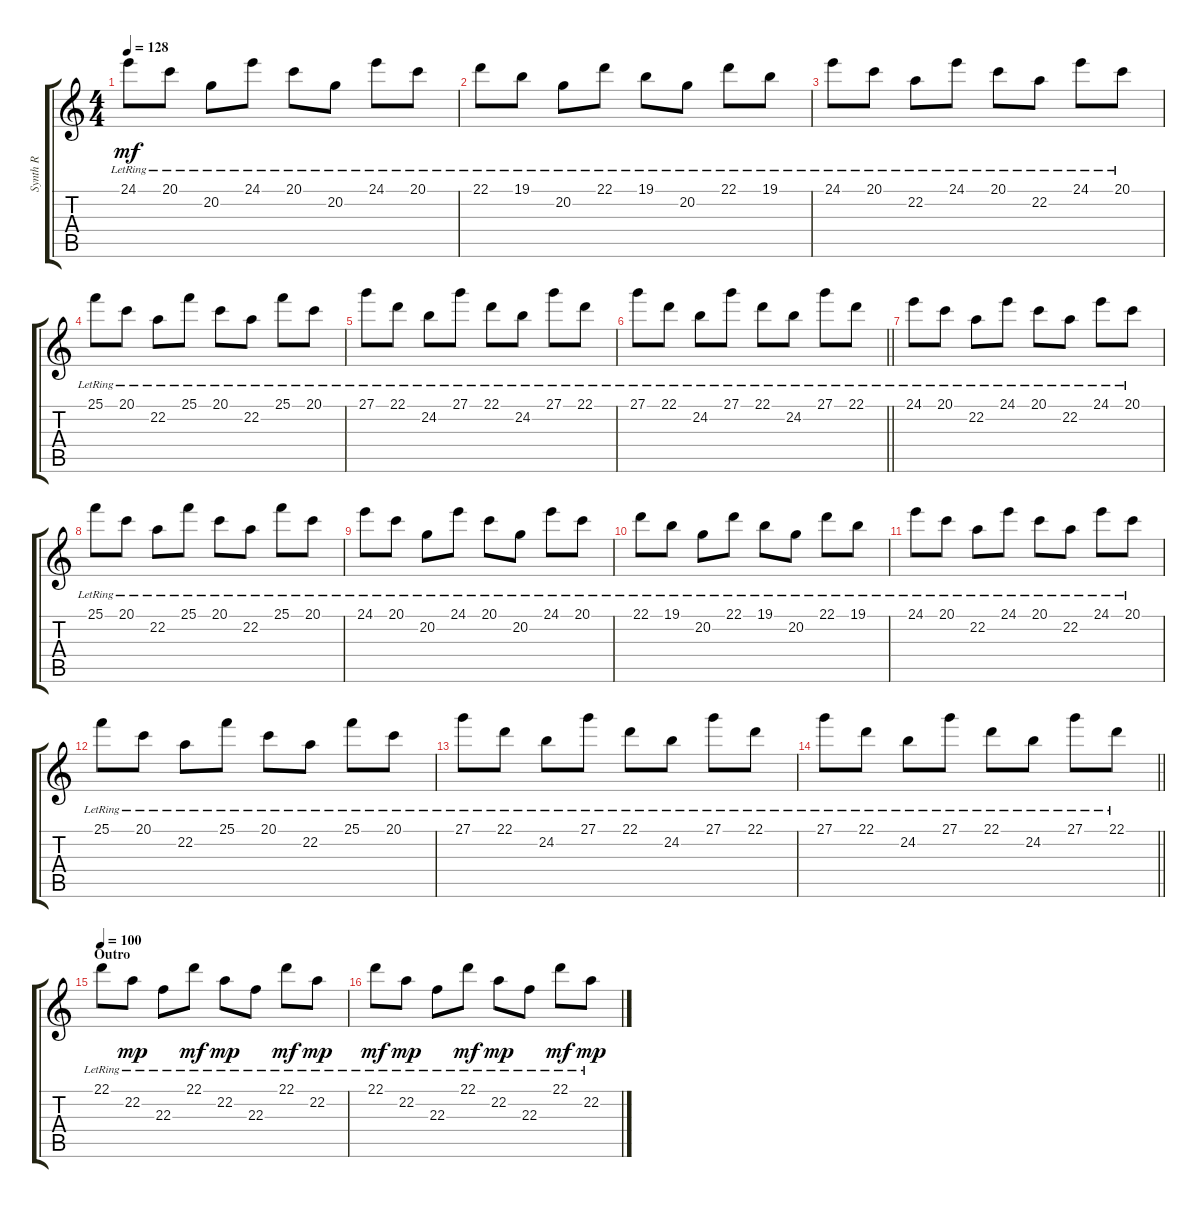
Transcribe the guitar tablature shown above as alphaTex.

\track ("Synth R" "Synth R") {instrument brightacousticpiano}
\staff {score tabs}
\tuning (E4 B3 G3 D3 A2 D2) {hide}
\ts (4 4)
\tempo 128
\clef g2
\ks c
24.1{lr}.8{dy mf} 20.1{lr}.8 20.2{lr}.8 24.1{lr}.8 20.1{lr}.8 20.2{lr}.8 24.1{lr}.8 20.1{lr}.8 |
22.1{lr}.8 19.1{lr}.8 20.2{lr}.8 22.1{lr}.8 19.1{lr}.8 20.2{lr}.8 22.1{lr}.8 19.1{lr}.8 |
24.1{lr}.8 20.1{lr}.8 22.2{lr}.8 24.1{lr}.8 20.1{lr}.8 22.2{lr}.8 24.1{lr}.8 20.1{lr}.8 |
25.1{lr}.8 20.1{lr}.8 22.2{lr}.8 25.1{lr}.8 20.1{lr}.8 22.2{lr}.8 25.1{lr}.8 20.1{lr}.8 |
27.1{lr}.8 22.1{lr}.8 24.2{lr}.8 27.1{lr}.8 22.1{lr}.8 24.2{lr}.8 27.1{lr}.8 22.1{lr}.8 |
\barLineRight lightlight
27.1{lr}.8 22.1{lr}.8 24.2{lr}.8 27.1{lr}.8 22.1{lr}.8 24.2{lr}.8 27.1{lr}.8 22.1{lr}.8 |
24.1{lr}.8 20.1{lr}.8 22.2{lr}.8 24.1{lr}.8 20.1{lr}.8 22.2{lr}.8 24.1{lr}.8 20.1{lr}.8 |
25.1{lr}.8 20.1{lr}.8 22.2{lr}.8 25.1{lr}.8 20.1{lr}.8 22.2{lr}.8 25.1{lr}.8 20.1{lr}.8 |
24.1{lr}.8 20.1{lr}.8 20.2{lr}.8 24.1{lr}.8 20.1{lr}.8 20.2{lr}.8 24.1{lr}.8 20.1{lr}.8 |
22.1{lr}.8 19.1{lr}.8 20.2{lr}.8 22.1{lr}.8 19.1{lr}.8 20.2{lr}.8 22.1{lr}.8 19.1{lr}.8 |
24.1{lr}.8 20.1{lr}.8 22.2{lr}.8 24.1{lr}.8 20.1{lr}.8 22.2{lr}.8 24.1{lr}.8 20.1{lr}.8 |
25.1{lr}.8 20.1{lr}.8 22.2{lr}.8 25.1{lr}.8 20.1{lr}.8 22.2{lr}.8 25.1{lr}.8 20.1{lr}.8 |
27.1{lr}.8 22.1{lr}.8 24.2{lr}.8 27.1{lr}.8 22.1{lr}.8 24.2{lr}.8 27.1{lr}.8 22.1{lr}.8 |
\barLineRight lightlight
27.1{lr}.8 22.1{lr}.8 24.2{lr}.8 27.1{lr}.8 22.1{lr}.8 24.2{lr}.8 27.1{lr}.8 22.1{lr}.8 |
\section ("" "Outro")
\tempo 100
22.1{lr}.8 22.2{lr}.8{dy mp} 22.3{lr}.8 22.1{lr}.8{dy mf} 22.2{lr}.8{dy mp} 22.3{lr}.8 22.1{lr}.8{dy mf} 22.2{lr}.8{dy mp} |
22.1{lr}.8{dy mf} 22.2{lr}.8{dy mp} 22.3{lr}.8 22.1{lr}.8{dy mf} 22.2{lr}.8{dy mp} 22.3{lr}.8 22.1{lr}.8{dy mf} 22.2{lr}.8{dy mp}
